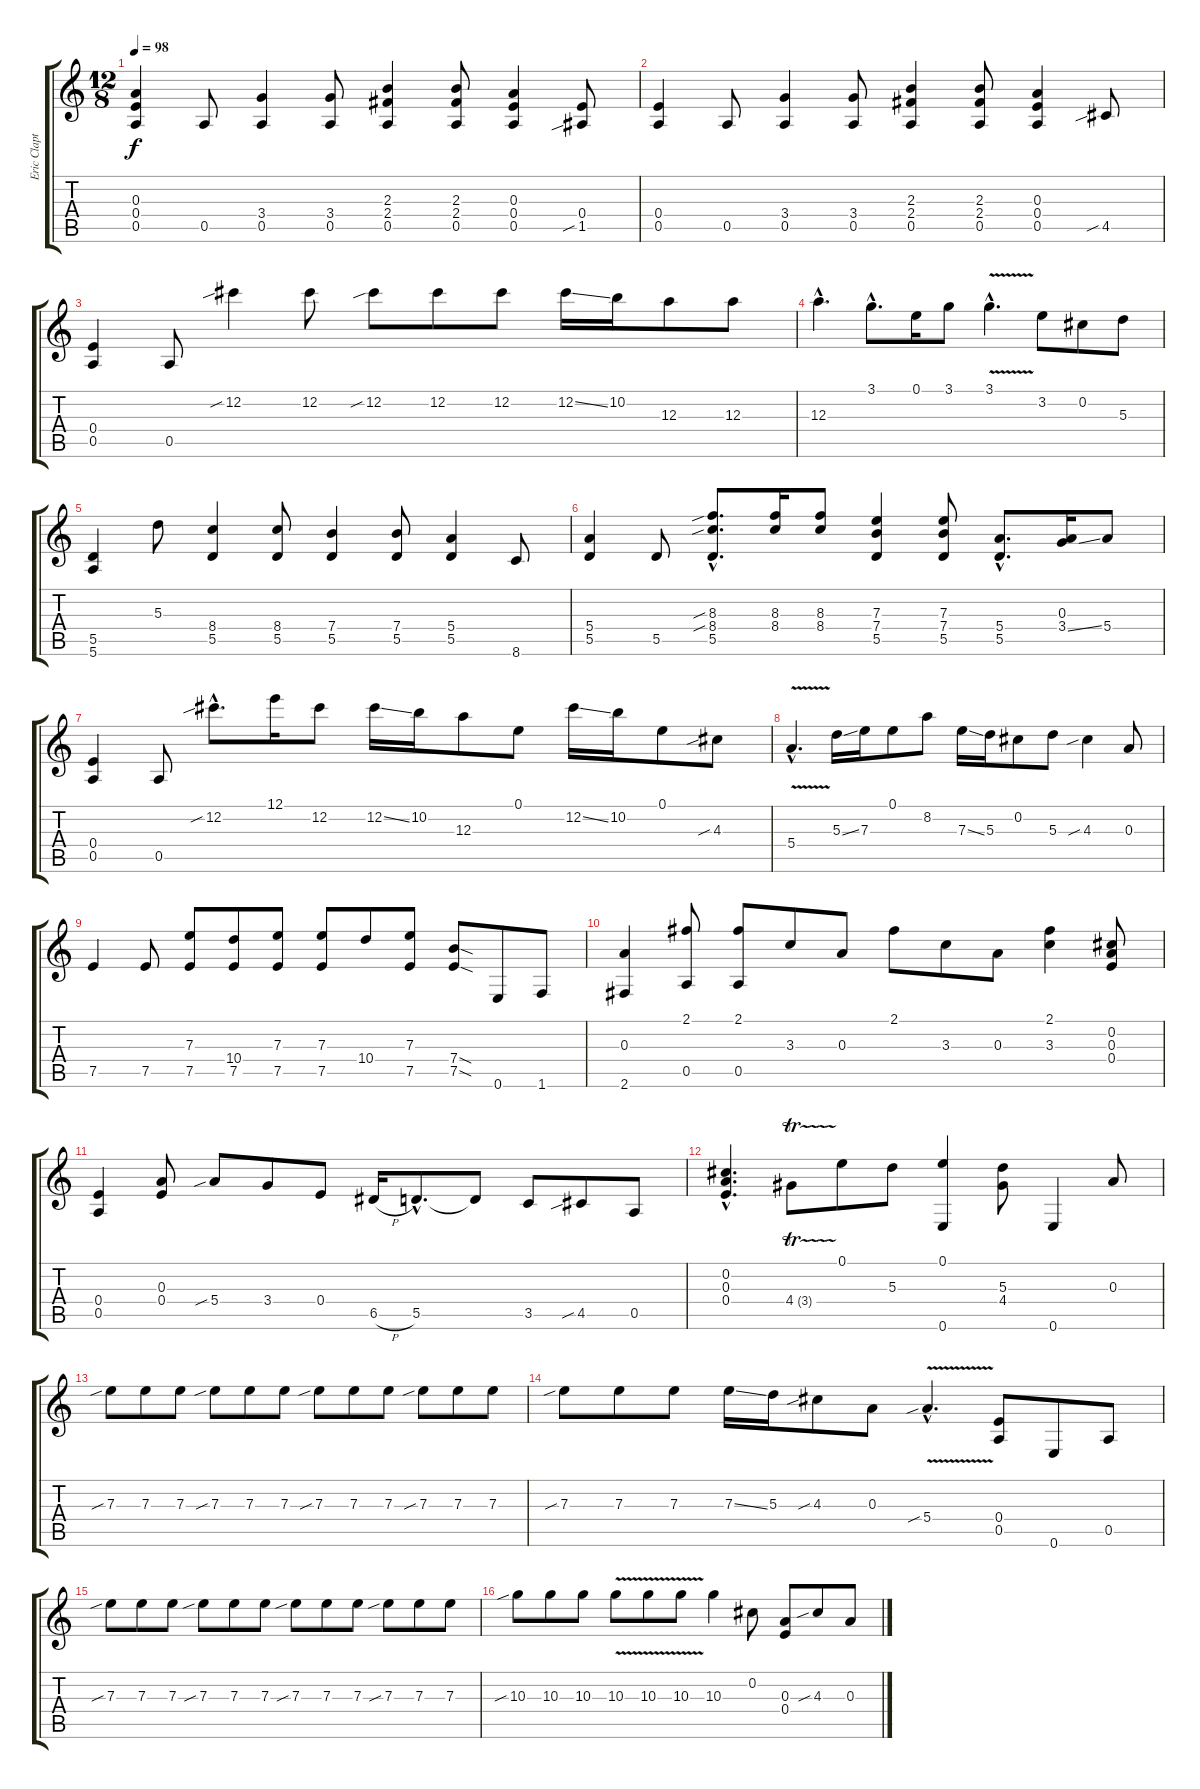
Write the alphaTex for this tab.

\track ("Eric Clapton Guitar" "Eric Clapt") {instrument electricguitarclean}
\staff {score tabs}
\tuning (E4 Db4 A3 E3 A2 E2) {hide}
\ts (12 8)
\tempo 98
\clef g2
\ks c
(0.3 0.4 0.5).4{dy f} 0.5.8 (3.4 0.5).4 (3.4 0.5).8 (2.3 2.4 0.5).4 (2.3 2.4 0.5).8 (0.3 0.4 0.5).4 (0.4 1.5{sib}).8 |
(0.4 0.5).4 0.5.8 (3.4 0.5).4 (3.4 0.5).8 (2.3 2.4 0.5).4 (2.3 2.4 0.5).8 (0.3 0.4 0.5).4 4.5{sib}.8 |
(0.4 0.5).4 0.5.8 12.2{sib}.4 12.2.8 12.2{sib}.8 12.2.8 12.2.8 12.2{ss}.16 10.2.16 12.3.8 12.3.8 |
12.3{hac}.4{d} 3.1{hac}.8{d} 0.1.16 3.1.8 3.1{v hac}.4{d} 3.2.8 0.2.8 5.3.8 |
(5.5 5.6).4 5.3.8 (8.4 5.5).4 (8.4 5.5).8 (7.4 5.5).4 (7.4 5.5).8 (5.4 5.5).4 8.6.8 |
(5.4 5.5).4 5.5.8 (8.3{sib hac} 8.4{sib hac} 5.5{hac}).8{d} (8.3 8.4).16 (8.3 8.4).8 (7.3 7.4 5.5).4 (7.3 7.4 5.5).8 (5.4{hac} 5.5{hac}).8{d} (0.3 3.4{ss}).16 5.4.8 |
(0.4 0.5).4 0.5.8 12.2{sib hac}.8{d} 12.1.16 12.2.8 12.2{ss}.16 10.2.16 12.3.8 0.1.8 12.2{ss}.16 10.2.16 0.1.8 4.3{sib}.8 |
5.4{v hac}.4{d} 5.3{ss}.16 7.3.16 0.1.8 8.2.8 7.3{ss}.16 5.3.16 0.2.8 5.3.8 4.3{sib}.4 0.3.8 |
7.5.4 7.5.8 (7.3 7.5).8 (10.4 7.5).8 (7.3 7.5).8 (7.3 7.5).8 10.4.8 (7.3 7.5).8 (7.4{sod} 7.5{sod}).8 0.6.8 1.6.8 |
(0.3 2.6).4 (2.1 0.5).8 (2.1 0.5).8 3.3.8 0.3.8 2.1.8 3.3.8 0.3.8 (2.1 3.3).4 (0.2 0.3 0.4).8 |
(0.4 0.5).4 (0.3 0.4).8 5.4{sib}.8 3.4.8 0.4.8 6.5{h}.16 5.5{hac}.8{d} 5.5{t}.8 3.5.8 4.5{sib}.8 0.5.8 |
(0.2{hac} 0.3{hac} 0.4{hac}).4{d} 4.4{tr (3 32)}.8 0.1.8 5.3.8 (0.1 0.6).4 (5.3 4.4).8 0.6.4 0.3.8 |
7.3{sib}.8 7.3.8 7.3.8 7.3{sib}.8 7.3.8 7.3.8 7.3{sib}.8 7.3.8 7.3.8 7.3{sib}.8 7.3.8 7.3.8 |
7.3{sib}.8 7.3.8 7.3.8 7.3{ss}.16 5.3.16 4.3{sib}.8 0.3.8 5.4{v sib hac}.4{d} (0.4 0.5).8 0.6.8 0.5.8 |
7.3{sib}.8 7.3.8 7.3.8 7.3{sib}.8 7.3.8 7.3.8 7.3{sib}.8 7.3.8 7.3.8 7.3{sib}.8 7.3.8 7.3.8 |
10.3{sib}.8 10.3.8 10.3.8 10.3{v}.8 10.3{v}.8 10.3{v}.8 10.3.4 0.2.8 (0.3 0.4).8 4.3{sib}.8 0.3.8
